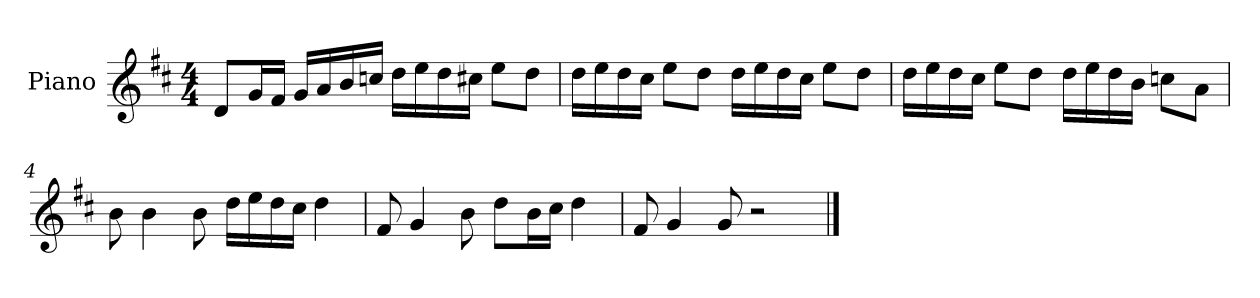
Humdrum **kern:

**kern
*part1
*staff1
*I"Piano
*I'P-no
*clefG2
*k[f#c#]
*M4/4
*MM90
=1
8d/L
16g/L
16f#/JJ
16g/LL
16a/
16b/
16ccn/JJ
16dd\LL
16ee\
16dd\
16cc#X\JJ
8ee\L
8dd\J
=2
16dd\LL
16ee\
16dd\
16cc#\JJ
8ee\L
8dd\J
16dd\LL
16ee\
16dd\
16cc#\JJ
8ee\L
8dd\J
=3
16dd\LL
16ee\
16dd\
16cc#\JJ
8ee\L
8dd\J
16dd\LL
16ee\
16dd\
16b\JJ
8ccn\L
8a\J
!!LO:LB:g=z
=4
8b\
4b\
8b\
16dd\LL
16ee\
16dd\
16cc#\JJ
4dd\
=5
8f#/
4g/
8b\
8dd\L
16b\L
16cc#\JJ
4dd\
=6
8f#/
4g/
8g/
2r
==
*-
